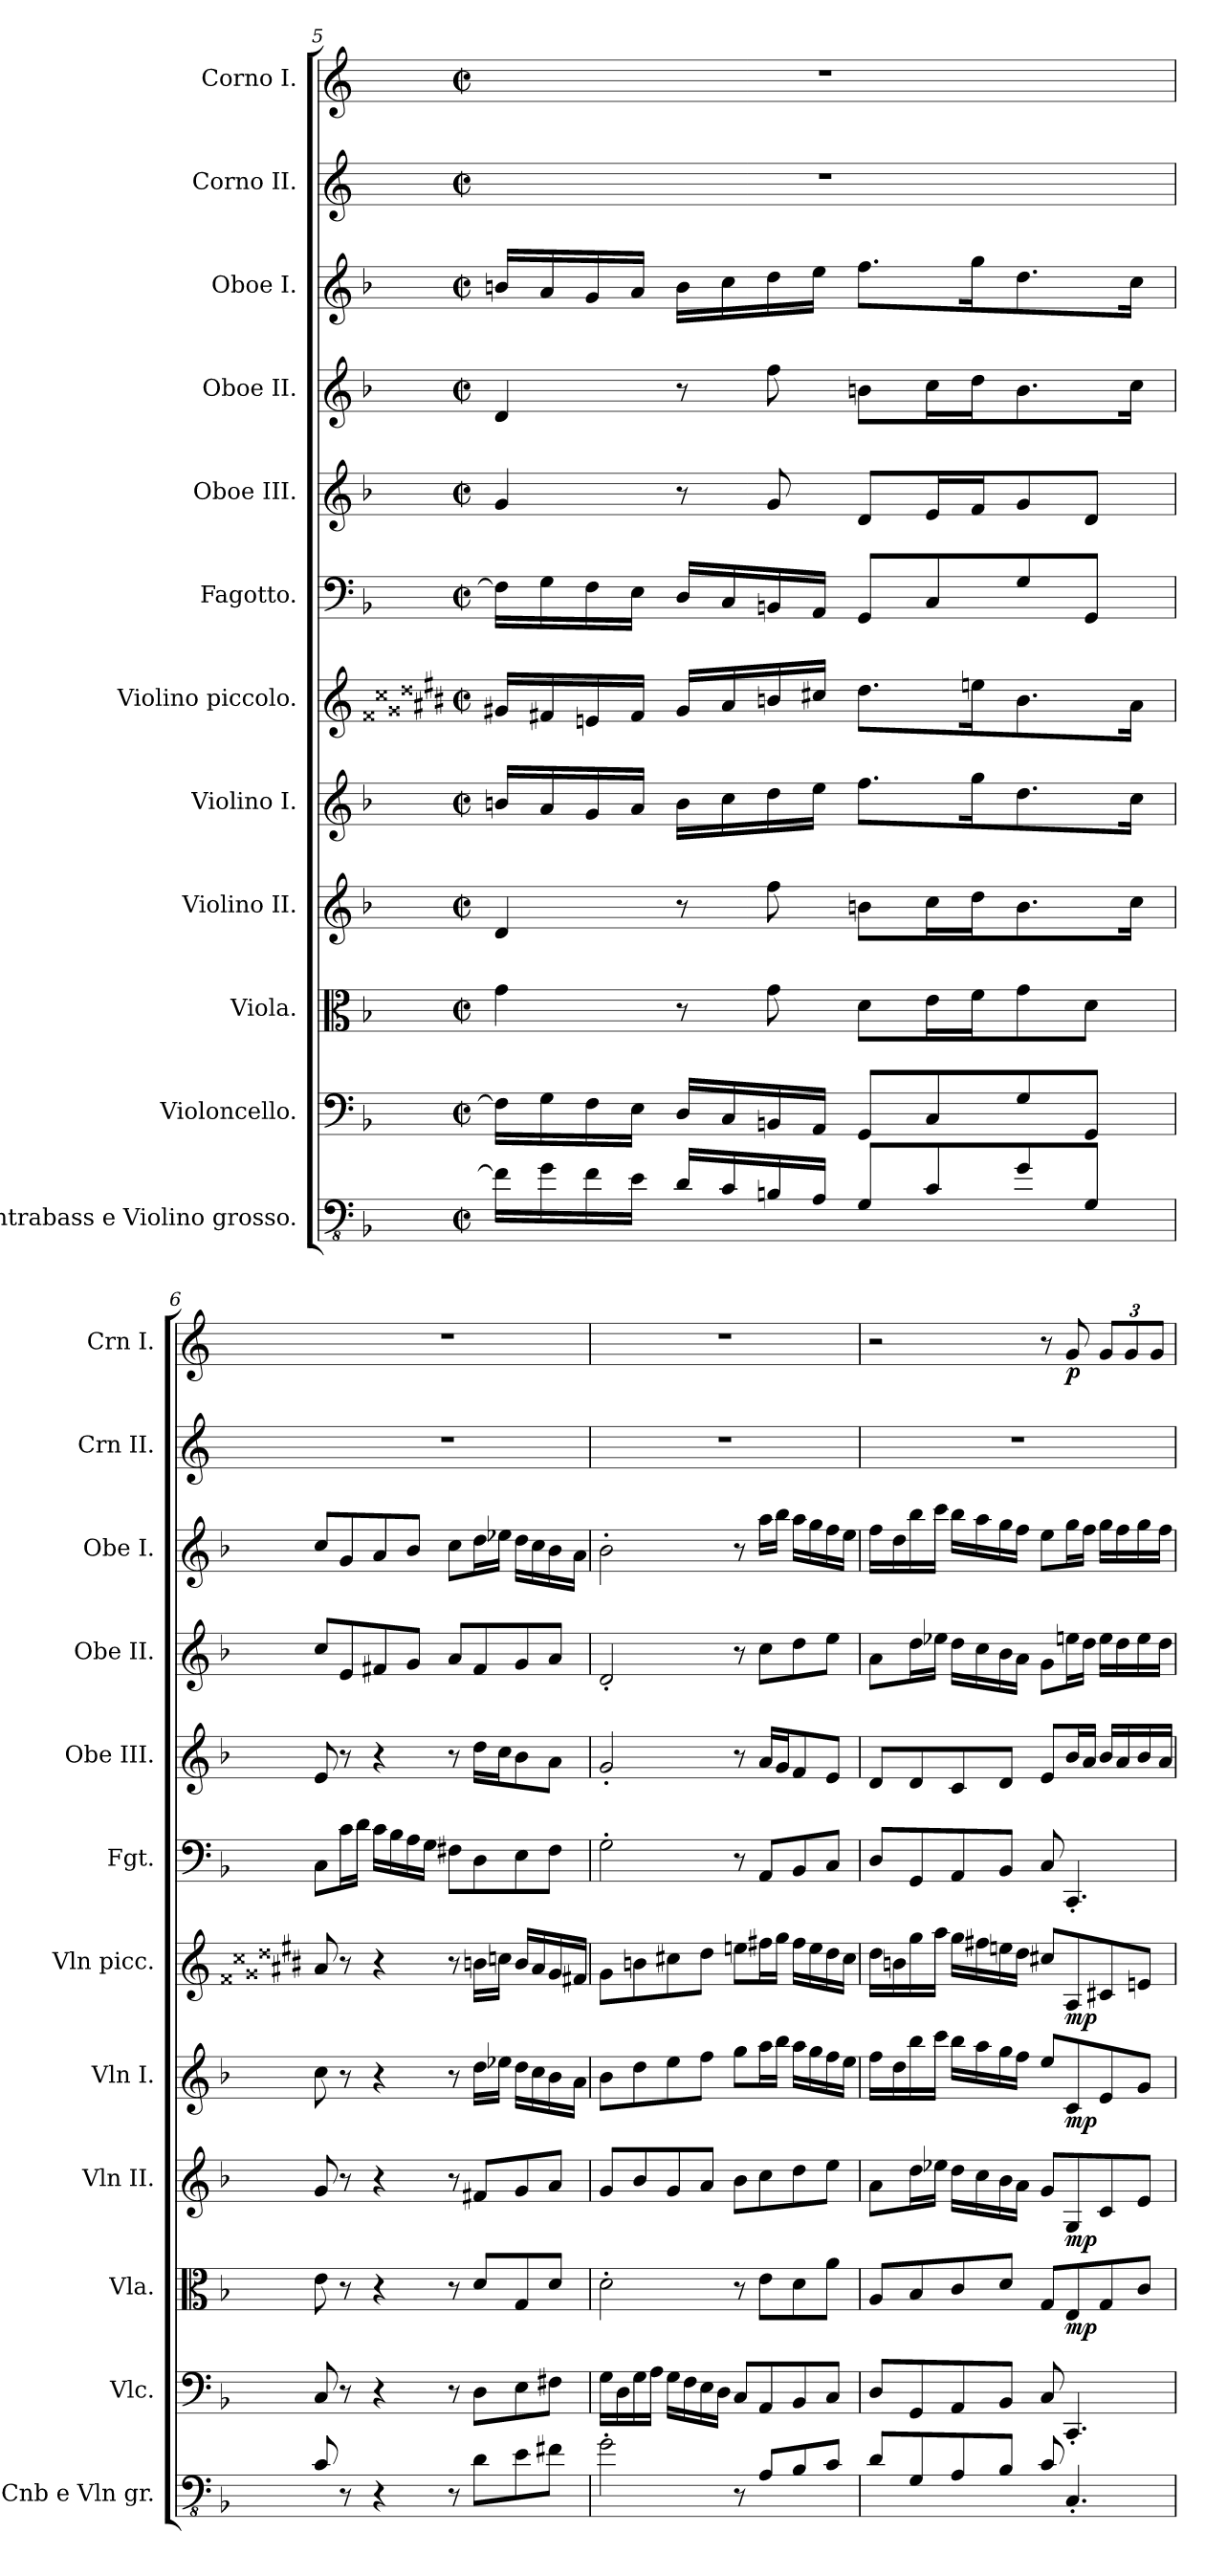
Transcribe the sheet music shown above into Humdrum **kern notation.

**kern	**kern	**kern	**dynam	**kern	**dynam	**kern	**dynam	**kern	**dynam	**kern	**kern	**kern	**kern	**kern	**kern	**dynam
*part12	*part11	*part10	*part10	*part9	*part9	*part8	*part8	*part7	*part7	*part6	*part5	*part4	*part3	*part2	*part1	*part1
*staff12	*staff11	*staff10	*staff10	*staff9	*staff9	*staff8	*staff8	*staff7	*staff7	*staff6	*staff5	*staff4	*staff3	*staff2	*staff1	*staff1
*I"Contrabass e Violino grosso.	*I"Violoncello.	*I"Viola.	*	*I"Violino II.	*	*I"Violino I.	*	*I"Violino piccolo.	*	*I"Fagotto.	*I"Oboe III.	*I"Oboe II.	*I"Oboe I.	*I"Corno II.	*I"Corno I.	*
*I'Cnb e Vln gr.	*I'Vlc.	*I'Vla.	*	*I'Vln II.	*	*I'Vln I.	*	*I'Vln picc.	*	*I'Fgt.	*I'Obe III.	*I'Obe II.	*I'Obe I.	*I'Crn II.	*I'Crn I.	*
!!LO:PB:g=z
*clefFv4	*clefF4	*clefC3	*	*clefG2	*	*clefG2	*	*clefG2	*	*clefF4	*clefG2	*clefG2	*clefG2	*clefG2	*clefG2	*
*ITrd7c12	*	*	*	*	*	*	*	*ITrd-1c-3	*	*	*	*	*	*ITrd4c7	*ITrd4c7	*
*k[b-]	*k[b-]	*k[b-]	*	*k[b-]	*	*k[b-]	*	*k[f##c##g##d##a#e#b#]	*	*k[b-]	*k[b-]	*k[b-]	*k[b-]	*k[b-]	*k[b-]	*
*M2/2	*M2/2	*M2/2	*	*M2/2	*	*M2/2	*	*M2/2	*	*M2/2	*M2/2	*M2/2	*M2/2	*M2/2	*M2/2	*
*met(c|)	*met(c|)	*met(c|)	*	*met(c|)	*	*met(c|)	*	*met(c|)	*	*met(c|)	*met(c|)	*met(c|)	*met(c|)	*met(c|)	*met(c|)	*
=5	=5	=5	=5	=5	=5	=5	=5	=5	=5	=5	=5	=5	=5	=5	=5	=5
16FF\LL]	16F\LL]	4g\	.	4d/	.	16bn/LL	.	16a##X/LL	.	16F\LL]	4g/	4d/	16bn/LL	1r	1r	.
16GG\	16G\	.	.	.	.	16a/	.	16g##/	.	16G\	.	.	16a/	.	.	.
16FF\	16F\	.	.	.	.	16g/	.	16f##/	.	16F\	.	.	16g/	.	.	.
16EE\JJ	16E\JJ	.	.	.	.	16a/JJ	.	16g##/JJ	.	16E\JJ	.	.	16a/JJ	.	.	.
16DD/LL	16D/LL	8r	.	8r	.	16b\LL	.	16a##/LL	.	16D/LL	8r	8r	16b\LL	.	.	.
16CC/	16C/	.	.	.	.	16cc\	.	16b#/	.	16C/	.	.	16cc\	.	.	.
16BBBn/	16BBn/	8g\	.	8ff\	.	16dd\	.	16cc##/	.	16BBn/	8g/	8ff\	16dd\	.	.	.
16AAA/JJ	16AA/JJ	.	.	.	.	16ee\JJ	.	16dd##/JJ	.	16AA/JJ	.	.	16ee\JJ	.	.	.
8GGG/L	8GG/L	8d\L	.	8bn\L	.	8.ff\L	.	8.ee#\L	.	8GG/L	8d/L	8bn\L	8.ff\L	.	.	.
8CC/	8C/	16e\L	.	16cc\L	.	.	.	.	.	8C/	16e/L	16cc\L	.	.	.	.
.	.	16f\J	.	16dd\J	.	16gg\K	.	16ff##\K	.	.	16f/J	16dd\J	16gg\K	.	.	.
8GG/	8G/	8g\	.	8.b\	.	8.dd\	.	8.cc##\	.	8G/	8g/	8.b\	8.dd\	.	.	.
8GGG/J	8GG/J	8d\J	.	.	.	.	.	.	.	8GG/J	8d/J	.	.	.	.	.
.	.	.	.	16cc\Jk	.	16cc\Jk	.	16b#\Jk	.	.	.	16cc\Jk	16cc\Jk	.	.	.
=6	=6	=6	=6	=6	=6	=6	=6	=6	=6	=6	=6	=6	=6	=6	=6	=6
8CC/	8C/	8e\	.	8g/	.	8cc\	.	8b#/	.	8C\L	8e/	8cc/L	8cc/L	1r	1r	.
8r	8r	8r	.	8r	.	8r	.	8r	.	16c\L	8r	8e/	8g/	.	.	.
.	.	.	.	.	.	.	.	.	.	16d\JJ	.	.	.	.	.	.
4r	4r	4r	.	4r	.	4r	.	4r	.	16c\LL	4r	8f#X/	8a/	.	.	.
.	.	.	.	.	.	.	.	.	.	16B-\	.	.	.	.	.	.
.	.	.	.	.	.	.	.	.	.	16A\	.	8g/J	8b-/J	.	.	.
.	.	.	.	.	.	.	.	.	.	16G\JJ	.	.	.	.	.	.
8r	8r	8r	.	8r	.	8r	.	8r	.	8F#X\L	8r	8a/L	8cc\L	.	.	.
8DD\L	8D\L	8d/L	.	8f#X/L	.	16dd\LL	.	16cc##\LL	.	8D\	16dd\LL	8f#/	16dd\L	.	.	.
.	.	.	.	.	.	16ee-X\JJ	.	16dd#X\JJ	.	.	16cc\J	.	16ee-X\JJ	.	.	.
8EE\	8E\	8G/	.	8g/	.	16dd\LL	.	16cc##/LL	.	8E\	8b-\	8g/	16dd\LL	.	.	.
.	.	.	.	.	.	16cc\	.	16b#/	.	.	.	.	16cc\	.	.	.
8FF#X\J	8F#X\J	8d/J	.	8a/J	.	16b-\	.	16a#/	.	8F#\J	8a\J	8a/J	16b-\	.	.	.
.	.	.	.	.	.	16a\JJ	.	16g##/JJ	.	.	.	.	16a\JJ	.	.	.
=7	=7	=7	=7	=7	=7	=7	=7	=7	=7	=7	=7	=7	=7	=7	=7	=7
2GG'\	16G\LL	2d'\	.	8g/L	.	8b-\L	.	8a#\L	.	2G'\	2g'/	2d'/	2b-'\	1r	1r	.
.	16D\	.	.	.	.	.	.	.	.	.	.	.	.	.	.	.
.	16G\	.	.	8b-/	.	8dd\	.	8cc##\	.	.	.	.	.	.	.	.
.	16A\JJ	.	.	.	.	.	.	.	.	.	.	.	.	.	.	.
.	16G\LL	.	.	8g/	.	8ee\	.	8dd##\	.	.	.	.	.	.	.	.
.	16F\	.	.	.	.	.	.	.	.	.	.	.	.	.	.	.
.	16E\	.	.	8a/J	.	8ff\J	.	8ee#\J	.	.	.	.	.	.	.	.
.	16D\JJ	.	.	.	.	.	.	.	.	.	.	.	.	.	.	.
8r	8C/L	8r	.	8b-\L	.	8gg\L	.	8ff##\L	.	8r	8r	8r	8r	.	.	.
8AAA/L	8AA/	8e\L	.	8cc\	.	16aa\L	.	16gg##\L	.	8AA/L	16a/LL	8cc\L	16aa\LL	.	.	.
.	.	.	.	.	.	16bb-\JJ	.	16aa#\JJ	.	.	16g/J	.	16bb-\JJ	.	.	.
8BBB-/	8BB-/	8d\	.	8dd\	.	16aa\LL	.	16gg##\LL	.	8BB-/	8f/	8dd\	16aa\LL	.	.	.
.	.	.	.	.	.	16gg\	.	16ff##\	.	.	.	.	16gg\	.	.	.
8CC/J	8C/J	8a\J	.	8ee\J	.	16ff\	.	16ee#\	.	8C/J	8e/J	8ee\J	16ff\	.	.	.
.	.	.	.	.	.	16ee\JJ	.	16dd##\JJ	.	.	.	.	16ee\JJ	.	.	.
!!LO:PB:g=z
=8	=8	=8	=8	=8	=8	=8	=8	=8	=8	=8	=8	=8	=8	=8	=8	=8
8DD/L	8D/L	8A/L	.	8a\L	.	16ff\LL	.	16ee#\LL	.	8D/L	8d/L	8a\L	16ff\LL	1r	2r	.
.	.	.	.	.	.	16dd\	.	16cc##\	.	.	.	.	16dd\	.	.	.
8GGG/	8GG/	8B-/	.	16dd\L	.	16bb-\	.	16aa#\	.	8GG/	8d/	16dd\L	16bb-\	.	.	.
.	.	.	.	16ee-X\JJ	.	16ccc\JJ	.	16bb#\JJ	.	.	.	16ee-X\JJ	16ccc\JJ	.	.	.
8AAA/	8AA/	8c/	.	16dd\LL	.	16bb-\LL	.	16aa#\LL	.	8AA/	8c/	16dd\LL	16bb-\LL	.	.	.
.	.	.	.	16cc\	.	16aa\	.	16gg##\	.	.	.	16cc\	16aa\	.	.	.
8BBB-/J	8BB-/J	8d/J	.	16b-\	.	16gg\	.	16ff##\	.	8BB-/J	8d/J	16b-\	16gg\	.	.	.
.	.	.	.	16a\JJ	.	16ff\JJ	.	16ee#\JJ	.	.	.	16a\JJ	16ff\JJ	.	.	.
8CC/	8C/	8G/L	.	8g/L	.	8ee/L	.	8dd##/L	.	8C/	8e/L	8g\L	8ee\L	.	8r	.
!	!	!	!LO:DY:b	!	!LO:DY:b	!	!LO:DY:b	!	!LO:DY:b	!	!	!	!	!	!	!LO:DY:b
4.CCC'/	4.CC'/	8E/	mp	8G/	mp	8c/	mp	8B#/	mp	4.CC'/	16b-/L	16een\L	16gg\L	.	8c/	p
.	.	.	.	.	.	.	.	.	.	.	16a/JJ	16dd\JJ	16ff\JJ	.	.	.
*	*	*	*	*	*	*	*	*	*	*	*	*	*	*	*Xbrackettup	*
.	.	8G/	.	8c/	.	8e/	.	8d##/	.	.	16b-/LL	16ee\LL	16gg\LL	.	12c/L	.
.	.	.	.	.	.	.	.	.	.	.	16a/	16dd\	16ff\	.	.	.
.	.	.	.	.	.	.	.	.	.	.	.	.	.	.	12c/	.
.	.	8c/J	.	8e/J	.	8g/J	.	8f##/J	.	.	16b-/	16ee\	16gg\	.	.	.
.	.	.	.	.	.	.	.	.	.	.	.	.	.	.	12c/J	.
.	.	.	.	.	.	.	.	.	.	.	16a/JJ	16dd\JJ	16ff\JJ	.	.	.
=	=	=	=	=	=	=	=	=	=	=	=	=	=	=	=	=
*-	*-	*-	*-	*-	*-	*-	*-	*-	*-	*-	*-	*-	*-	*-	*-	*-
